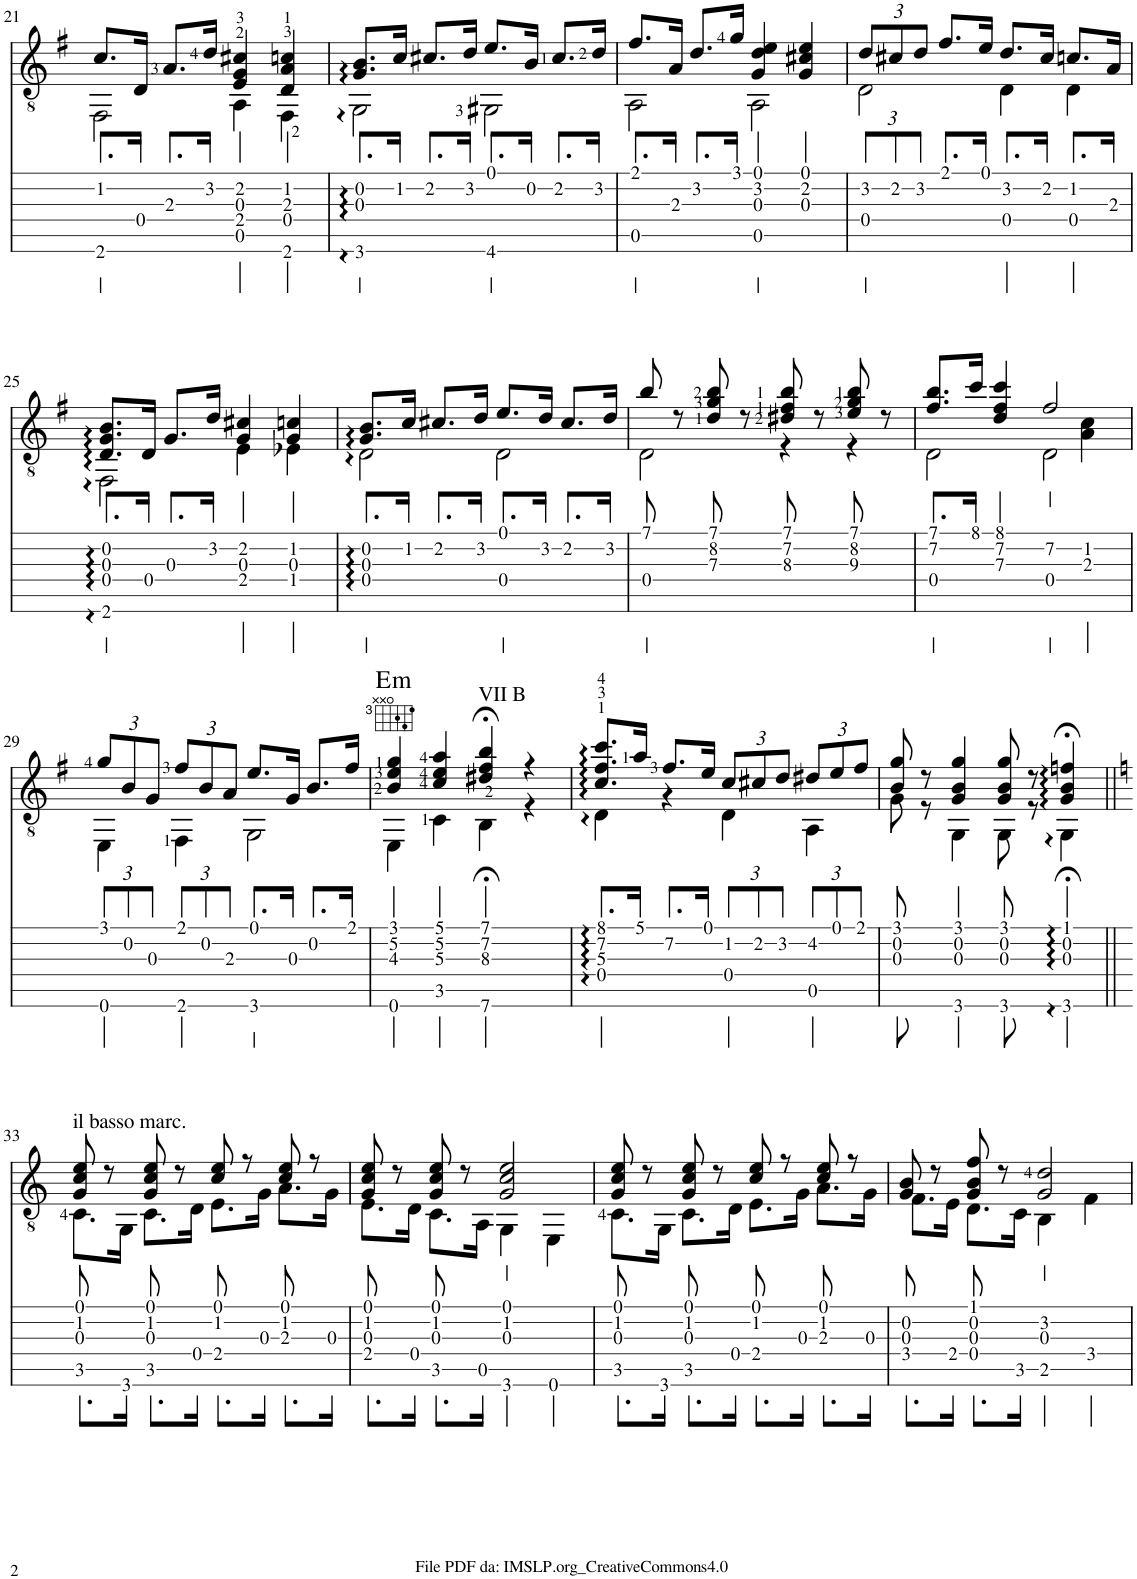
**kern	**kern	**harte
*part2	*part1	*part1
*staff2	*staff1	*
*I"Chitarra classica (Intavolatura)	*I"Guitar	*
!!LO:PB:g=z
*	*clefGv2	*
*k[f#]	*k[f#]	*
*M4/4	*M4/4	*
=21	=21	=21
*^	*^	*
8.c/L	2FF#\	8.c/L	2FF#\	.
16D/Jk	.	16D/Jk	.	.
8.A/L	.	8.A/L	.	.
16d/Jk	.	16d/Jk	.	.
4E/ 4G/ 4c#X/	4AA\	4E/ 4G/ 4c#X/	4AA\	.
4D/ 4A/ 4cn/	4FF#\	4D/ 4A/ 4cn/	4FF#\	.
=22	=22	=22	=22	=22
8.G/ 8.B/L	2GG\	8.G/ 8.B/L	2GG\	.
16c/Jk	.	16c/Jk	.	.
8.c#X/L	.	8.c#X/L	.	.
16d/Jk	.	16d/Jk	.	.
8.e/L	2GG#X\	8.e/L	2GG#X\	.
16B/Jk	.	16B/Jk	.	.
8.c#/L	.	8.c#/L	.	.
16d/Jk	.	16d/Jk	.	.
=23	=23	=23	=23	=23
8.f#/L	2AA\	8.f#/L	2AA\	.
16A/Jk	.	16A/Jk	.	.
8.d/L	.	8.d/L	.	.
16g/Jk	.	16g/Jk	.	.
4G/ 4d/ 4e/	2AA\	4G/ 4d/ 4e/	2AA\	.
4G/ 4c#X/ 4e/	.	4G/ 4c#X/ 4e/	.	.
=24	=24	=24	=24	=24
*Xbrackettup	*	*Xbrackettup	*	*
12d/L	2D\	12d/L	2D\	.
12c#X/	.	12c#X/	.	.
12d/J	.	12d/J	.	.
8.f#/L	.	8.f#/L	.	.
16e/Jk	.	16e/Jk	.	.
8.d/L	4D\	8.d/L	4D\	.
16c#/Jk	.	16c#/Jk	.	.
8.cn/L	4D\	8.cn/L	4D\	.
16A/Jk	.	16A/Jk	.	.
!!LO:LB:g=z	!!
=25	=25	=25	=25	=25
8.D/ 8.G/ 8.B/L	2FF#\	8.D/ 8.G/ 8.B/L	2FF#\	.
16D/Jk	.	16D/Jk	.	.
8.G/L	.	8.G/L	.	.
16d/Jk	.	16d/Jk	.	.
4G/ 4c#X/	4E\	4G/ 4c#X/	4E\	.
4G/ 4cn/	4E-X\	4G/ 4cn/	4E-X\	.
=26	=26	=26	=26	=26
8.G/ 8.B/L	2D\	8.G/ 8.B/L	2D\	.
16c/Jk	.	16c/Jk	.	.
8.c#X/L	.	8.c#X/L	.	.
16d/Jk	.	16d/Jk	.	.
8.e/L	2D\	8.e/L	2D\	.
16d/Jk	.	16d/Jk	.	.
8.c#/L	.	8.c#/L	.	.
16d/Jk	.	16d/Jk	.	.
=27	=27	=27	=27	=27
8b/	2D\	8b/	2D\	.
8r	.	8r	.	.
8d/ 8g/ 8b/	.	8d/ 8g/ 8b/	.	.
8r	.	8r	.	.
8d#X/ 8f#/ 8b/	4r	8d#X/ 8f#/ 8b/	4r	.
8r	.	8r	.	.
8e/ 8g/ 8b/	4r	8e/ 8g/ 8b/	4r	.
8r	.	8r	.	.
=28	=28	=28	=28	=28
*	*^	*	*^	*
8.f#/ 8.b/L	2D\	2.ryy	8.f#/ 8.b/L	2D\	2.ryy	.
16cc/Jk	.	.	16cc/Jk	.	.	.
4d/ 4f#/ 4cc/	.	.	4d/ 4f#/ 4cc/	.	.	.
2f#/	2D\	.	2f#/	2D\	.	.
.	.	4A\ 4c\	.	.	4A\ 4c\	.
*	*v	*v	*	*	*	*
*	*	*	*v	*v	*
!!LO:LB:g=z
=29	=29	=29	=29	=29
12g/L	4EE\	12g/L	4EE\	.
12B/	.	12B/	.	.
12G/J	.	12G/J	.	.
12f#/L	4FF#\	12f#/L	4FF#\	.
12B/	.	12B/	.	.
12A/J	.	12A/J	.	.
8.e/L	2GG\	8.e/L	2GG\	.
16G/Jk	.	16G/Jk	.	.
8.B/L	.	8.B/L	.	.
16f#/Jk	.	16f#/Jk	.	.
=30	=30	=30	=30	=30
!	!	!	!	!LO:H:kt=m
4B/ 4e/ 4g/	4EE\	4B/ 4e/ 4g/	4EE\	E:min
4c/ 4e/ 4a/	4C\	4c/ 4e/ 4a/	4C\	.
!	!	!LO:TX:a:t=VII B	!	!
4d#X/;< 4f#/;< 4b/;<	4BB\	4d#X/;< 4f#/;< 4b/;<	4BB\	.
4r	4r	4r	4r	.
=31	=31	=31	=31	=31
8.c/ 8.f#/ 8.cc/L	4D\	8.c/ 8.f#/ 8.cc/L	4D\	.
16a/Jk	.	16a/Jk	.	.
8.f#/L	4r	8.f#/L	4r	.
16e/Jk	.	16e/Jk	.	.
12c/L	4D\	12c/L	4D\	.
12c#X/	.	12c#X/	.	.
12d/J	.	12d/J	.	.
12d#X/L	4AA\	12d#X/L	4AA\	.
12e/	.	12e/	.	.
12f#/J	.	12f#/J	.	.
=32	=32	=32	=32	=32
8B/ 8g/	8G\	8B/ 8g/	8G\	.
8r	8r	8r	8r	.
4G/ 4B/ 4g/	4GG\	4G/ 4B/ 4g/	4GG\	.
8G/ 8B/ 8g/	8GG\	8G/ 8B/ 8g/	8GG\	.
8r	8r	8r	8r	.
4G/;< 4B/;< 4fn/;<	4GG\	4G/;< 4B/;< 4fn/;<	4GG\	.
!!LO:LB:g=z	!!
=33||	=33||	=33||	=33||	=33||
*k[]	*	*k[]	*	*
!	!	!LO:TX:a:t=il basso marc.	!	!
8G/ 8c/ 8e/	8.C\L	8G/ 8c/ 8e/	8.C\L	.
8r	.	8r	.	.
.	16GG\Jk	.	16GG\Jk	.
8G/ 8c/ 8e/	8.C\L	8G/ 8c/ 8e/	8.C\L	.
8r	.	8r	.	.
.	16D\Jk	.	16D\Jk	.
8c/ 8e/	8.E\L	8c/ 8e/	8.E\L	.
8r	.	8r	.	.
.	16G\Jk	.	16G\Jk	.
8c/ 8e/	8.A\L	8c/ 8e/	8.A\L	.
8r	.	8r	.	.
.	16G\Jk	.	16G\Jk	.
=34	=34	=34	=34	=34
8G/ 8c/ 8e/	8.E\L	8G/ 8c/ 8e/	8.E\L	.
8r	.	8r	.	.
.	16D\Jk	.	16D\Jk	.
8G/ 8c/ 8e/	8.C\L	8G/ 8c/ 8e/	8.C\L	.
8r	.	8r	.	.
.	16AA\Jk	.	16AA\Jk	.
2G/ 2c/ 2e/	4GG\	2G/ 2c/ 2e/	4GG\	.
.	4EE\	.	4EE\	.
=35	=35	=35	=35	=35
8G/ 8c/ 8e/	8.C\L	8G/ 8c/ 8e/	8.C\L	.
8r	.	8r	.	.
.	16GG\Jk	.	16GG\Jk	.
8G/ 8c/ 8e/	8.C\L	8G/ 8c/ 8e/	8.C\L	.
8r	.	8r	.	.
.	16D\Jk	.	16D\Jk	.
8c/ 8e/	8.E\L	8c/ 8e/	8.E\L	.
8r	.	8r	.	.
.	16G\Jk	.	16G\Jk	.
8c/ 8e/	8.A\L	8c/ 8e/	8.A\L	.
8r	.	8r	.	.
.	16G\Jk	.	16G\Jk	.
=36	=36	=36	=36	=36
8G/ 8B/	8.F\L	8G/ 8B/	8.F\L	.
8r	.	8r	.	.
.	16E\Jk	.	16E\Jk	.
8G/ 8B/ 8f/	8.D\L	8G/ 8B/ 8f/	8.D\L	.
8r	.	8r	.	.
.	16C\Jk	.	16C\Jk	.
2G/ 2d/	4BB\	2G/ 2d/	4BB\	.
.	4F\	.	4F\	.
*v	*v	*	*	*
*	*v	*v	*
=	=	=
*-	*-	*-
